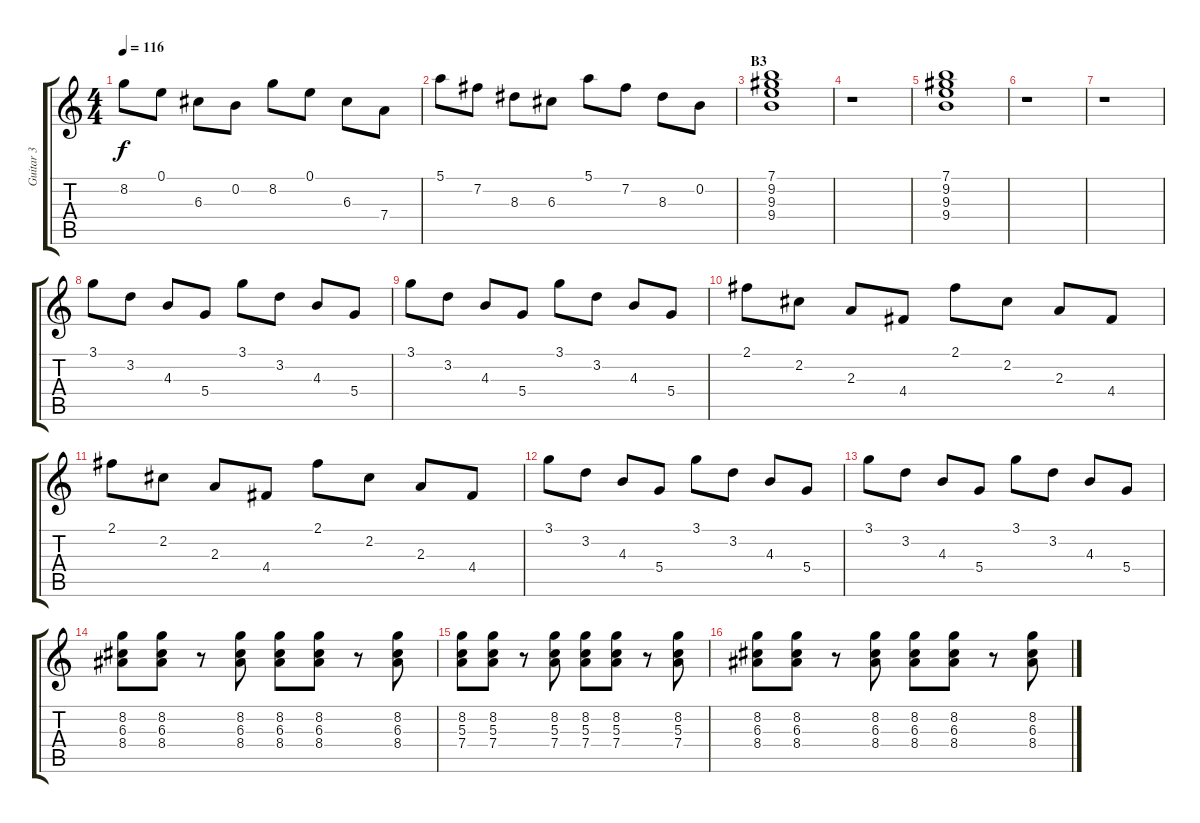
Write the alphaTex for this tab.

\track ("Guitar 3" "Guitar 3") {instrument distortionguitar}
\staff {score tabs}
\tuning (E4 B3 G3 D3 A2 E2) {hide}
\ts (4 4)
\tempo 116
\clef g2
\ks c
8.2.8{dy f} 0.1.8 6.3.8 0.2.8 8.2.8 0.1.8 6.3.8 7.4.8 |
5.1.8 7.2.8 8.3.8 6.3.8 5.1.8 7.2.8 8.3.8 0.2.8 |
\section ("" "B3")
(7.1 9.2 9.3 9.4).1 |
r.1 |
(7.1 9.2 9.3 9.4).1 |
r.1 |
r.1 |
3.1.8 3.2.8 4.3.8 5.4.8 3.1.8 3.2.8 4.3.8 5.4.8 |
3.1.8 3.2.8 4.3.8 5.4.8 3.1.8 3.2.8 4.3.8 5.4.8 |
2.1.8 2.2.8 2.3.8 4.4.8 2.1.8 2.2.8 2.3.8 4.4.8 |
2.1.8 2.2.8 2.3.8 4.4.8 2.1.8 2.2.8 2.3.8 4.4.8 |
3.1.8 3.2.8 4.3.8 5.4.8 3.1.8 3.2.8 4.3.8 5.4.8 |
3.1.8 3.2.8 4.3.8 5.4.8 3.1.8 3.2.8 4.3.8 5.4.8 |
(8.2 6.3 8.4).8 (8.2 6.3 8.4).8 r.8 (8.2 6.3 8.4).8 (8.2 6.3 8.4).8 (8.2 6.3 8.4).8 r.8 (8.2 6.3 8.4).8 |
(8.2 5.3 7.4).8 (8.2 5.3 7.4).8 r.8 (8.2 5.3 7.4).8 (8.2 5.3 7.4).8 (8.2 5.3 7.4).8 r.8 (8.2 5.3 7.4).8 |
(8.2 6.3 8.4).8 (8.2 6.3 8.4).8 r.8 (8.2 6.3 8.4).8 (8.2 6.3 8.4).8 (8.2 6.3 8.4).8 r.8 (8.2 6.3 8.4).8
